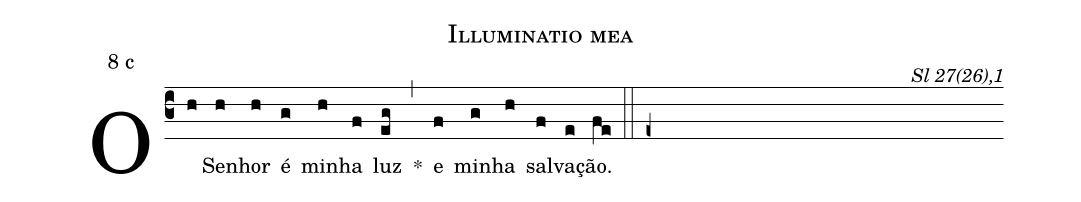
name: Illuminatio mea;
mode: 8;
mode-differentia: c;
commentary: Sl 27(26),1;
%%
(c3)

O(h) Se(h)nhor(h) é(g) mi(h)nha(f) luz(eg) *(,) e(f) mi(g)nha(h) sal(f)va(e)ção.(fe)

(::)

(e+)
